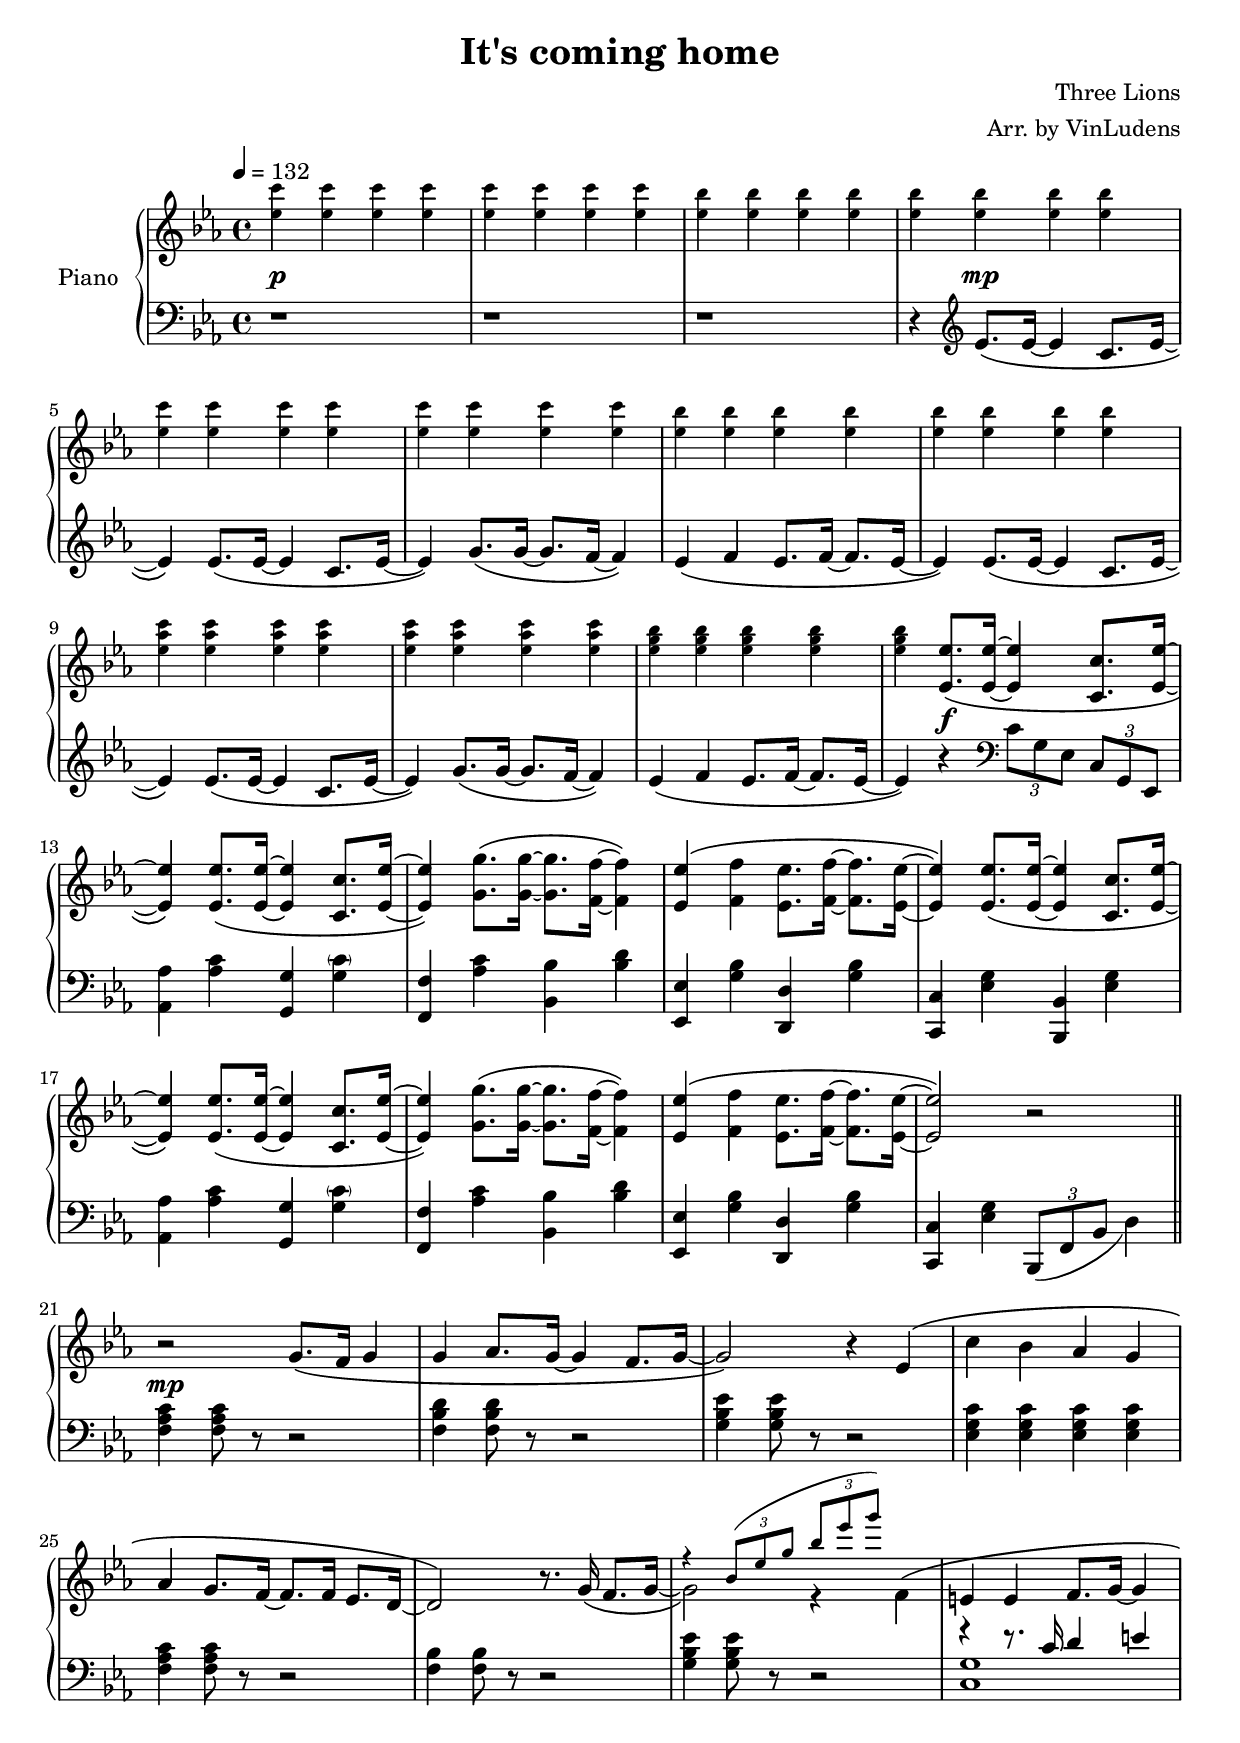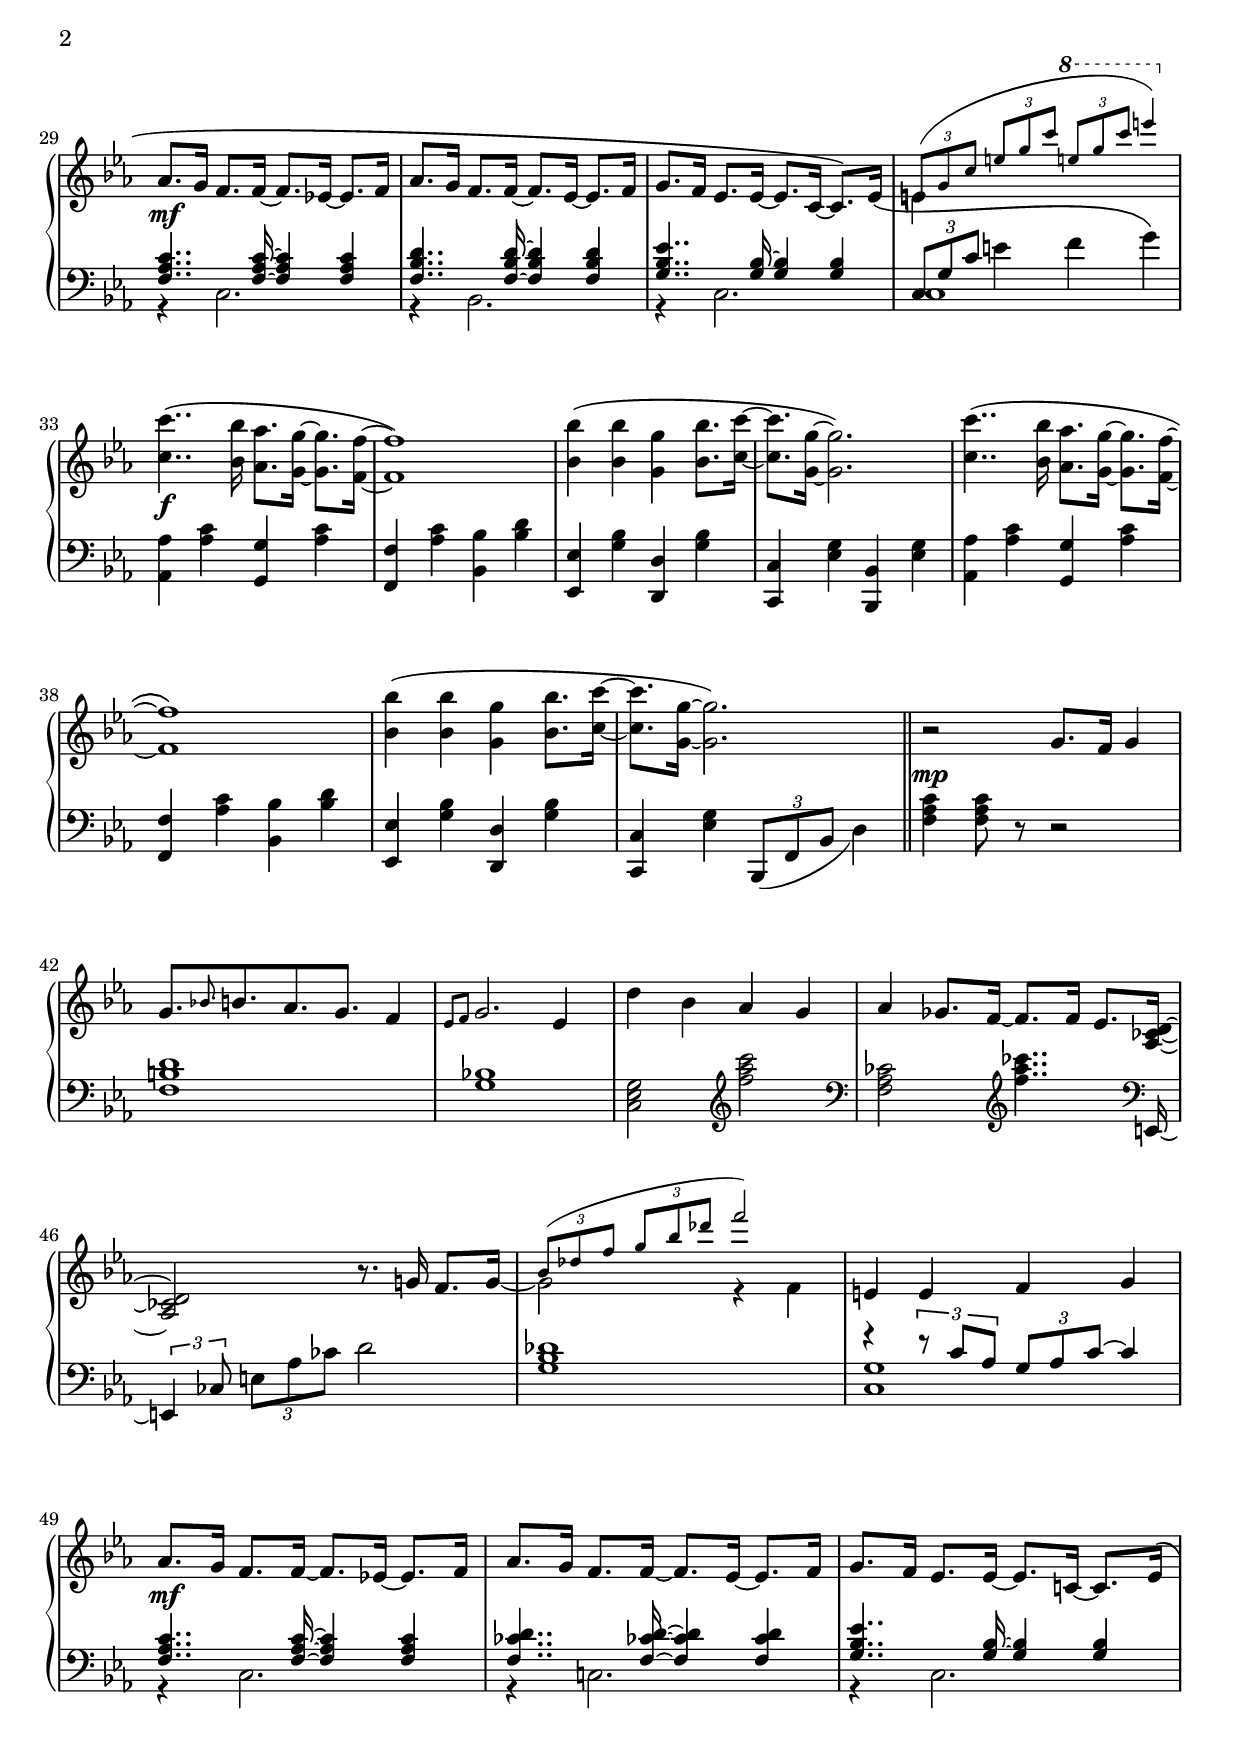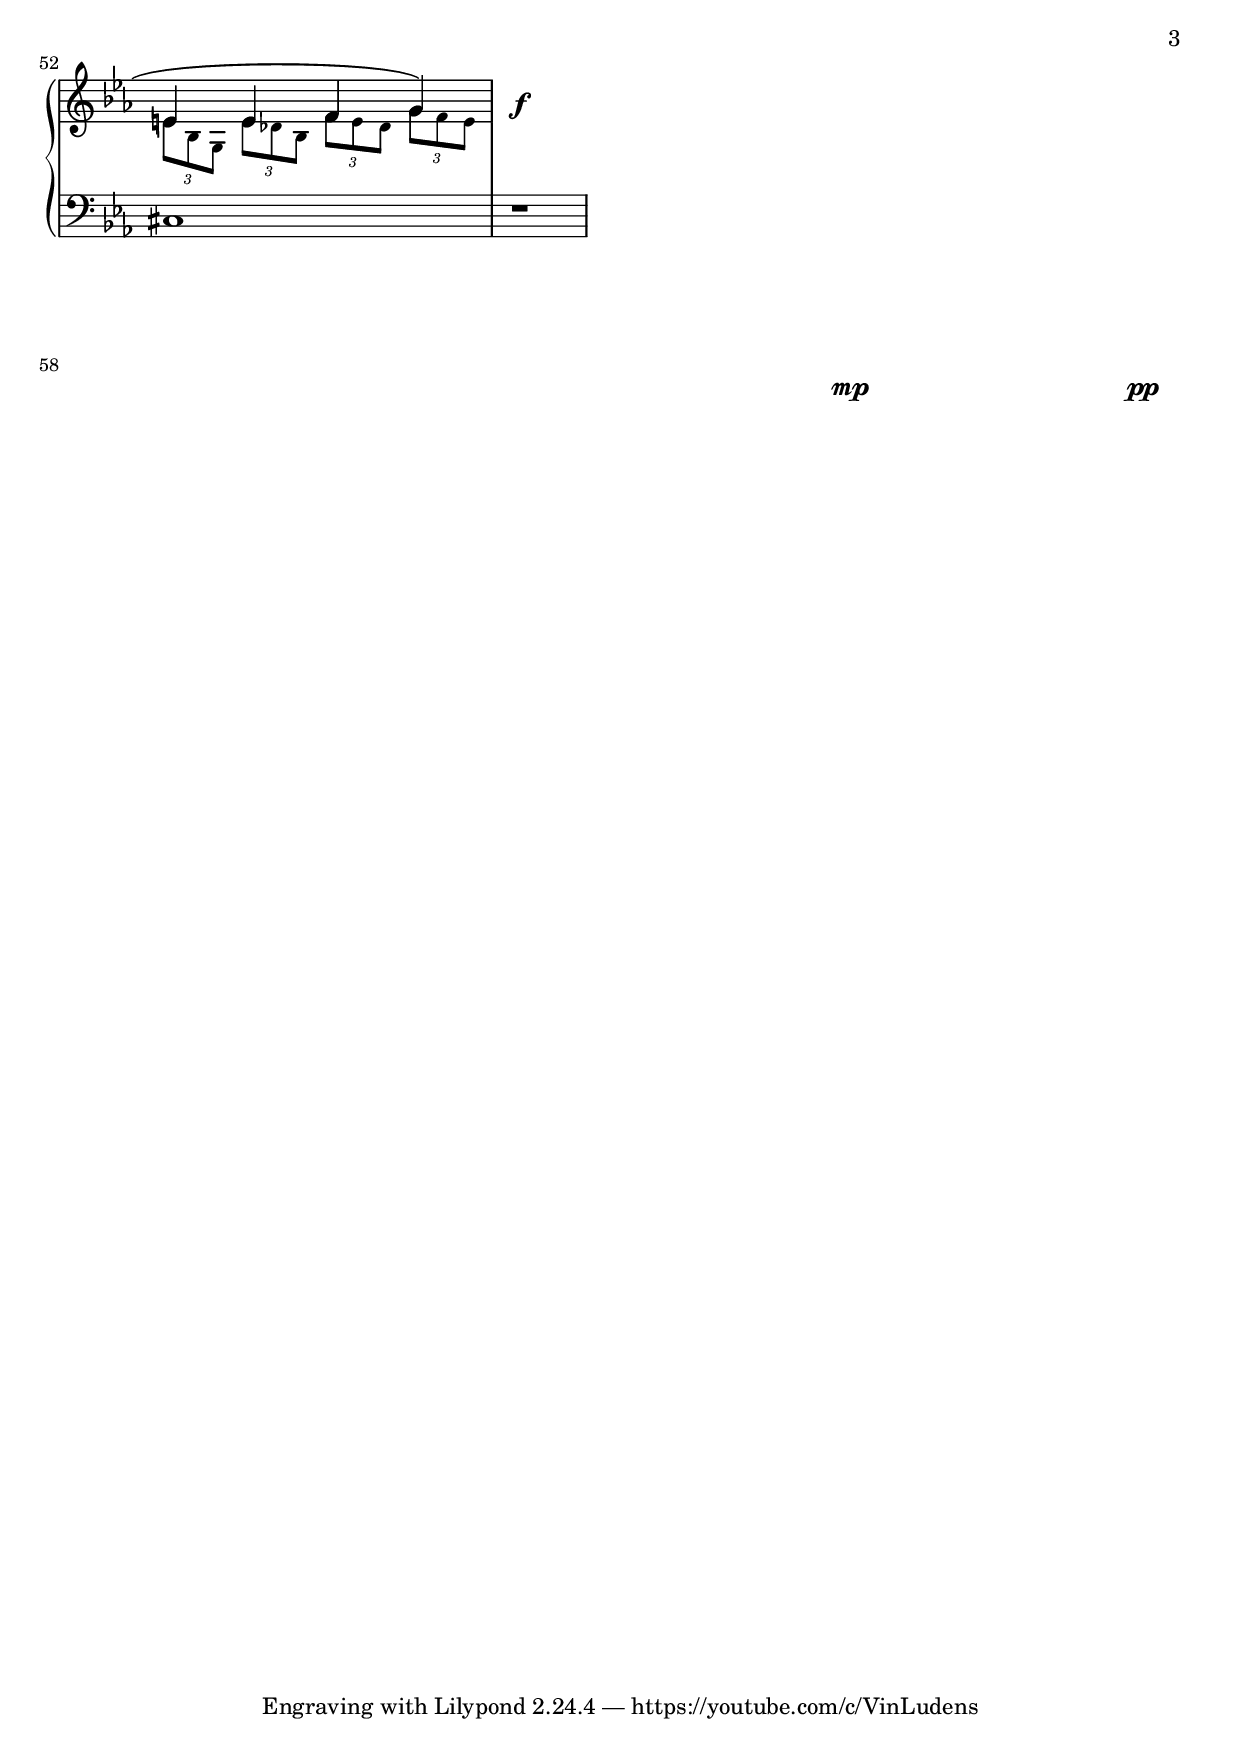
\version "2.22.1"

\header {
  title = "It's coming home"
  %instrument = "Piano"
  composer = "Three Lions"
  arranger = "Arr. by VinLudens"
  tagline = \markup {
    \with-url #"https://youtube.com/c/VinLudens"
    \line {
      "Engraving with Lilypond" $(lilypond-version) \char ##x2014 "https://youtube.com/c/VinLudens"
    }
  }
}

%#(set-global-staff-size 20)
%showLastLength = R1 * 10

\paper {
  #(set-paper-size "a4")
}

\include "global.ly"
\version "2.22.1"
\include "global.ly"

right = \absolute {
  \global
  \tempo 4=132

  \tiny <es'' c'''>4 q q q |
  q q q q |
  <es'' bes''>4 q q q |
  q q q q |
  <es'' c'''>4 q q q |
  q q q q |
  <es'' bes''>4 q q q |
  q q q q |
  <es'' as'' c'''>4 q q q |
  q q q q |
  <es'' g'' bes''>4 q q q |

  q \normalsize <es' es''>8.\( <es' es''>16 ~ 4 <c' c''>8. <es' es''>16 ~ |
  4\) <es' es''>8.\( <es' es''>16 ~ 4 <c' c''>8. <es' es''>16 ~ |
  4\) <g' g''>8.\( <g' g''>16 ~ 8. <f' f''>16 ~ 4\) |
  <es' es''>4\( <f' f''> <es' es''>8. <f' f''>16 ~ 8. <es' es''>16 ~ |
  4\) <es' es''>8.\( <es' es''>16 ~ 4 <c' c''>8. <es' es''>16 ~ |
  4\) <es' es''>8.\( <es' es''>16 ~ 4 <c' c''>8. <es' es''>16 ~ |
  4\) <g' g''>8.\( <g' g''>16 ~ 8. <f' f''>16 ~ 4\) |
  <es' es''>4\( <f' f''> <es' es''>8. <f' f''>16 ~ 8. <es' es''>16 ~ |
  q2\) r2 |

  \bar "||"

  r2 g'8.\( f'16 g'4 |
  g' as'8. g'16 ~ 4 f'8. g'16 ~ |
  2\) r4 es'\( |
  c''4 bes' as' g' |
  as'4 g'8. f'16 ~ 8. f'16 es'8. d'16 ~ |
  2\) r8. g'16_\( f'8. g'16 ~ |
  << { \voiceTwo
      g'2\) r4 f'^\( |
    }
    \new Voice { \voiceOne\tiny
      r4 \tuplet 3/2 4 { bes'8( es'' g'' bes'' es''' g''') }
    }
  >> \oneVoice
  e'4 e' f'8. g'16 ~ 4 |
  as'8. g'16 f'8. 16 ~ 8. es'16 ~ 8. f'16 |
  as'8. g'16 f'8. 16 ~ 8. es'16 ~ 8. f'16 |
  g'8. f'16 es'8. 16 ~ 8. c'16 ~ 8.\) \shape #'((-1 . -2.5) (-2 . -6) (0 . 2) (0 . 0)) PhrasingSlur es'16-\( |
  << { \voiceTwo
      e'4 \change Staff = "left" e' f' g'^\) | \change Staff = "right"
    }
    \new Voice { \voiceOne \tiny
      \shape #'((0 . -0.5) (0 . 2) (0 . 1) (0 . -1.7)) Slur
      \tuplet 3/2 4 { e'8( g' c'' e'' g'' c''' \ottava 1 e''' g''' c'''' }  e''''4) \ottava 0 |
    }
  >> \oneVoice





  <c'' c'''>4..\( <bes' bes''>16 <as' as''>8. <g' g''>16 ~ q8. <f' f''>16 ~ |
  q1\) |
  <bes' bes''>4\( <bes' bes''> <g' g''> <bes' bes''>8. <c'' c'''>16 ~ |
  8. <g' g''>16 ~ q2.\) |
  <c'' c'''>4..\( <bes' bes''>16 <as' as''>8. <g' g''>16 ~ q8. <f' f''>16 ~ |
  q1\) |
  <bes' bes''>4\( <bes' bes''> <g' g''> <bes' bes''>8. <c'' c'''>16 ~ |
  8. <g' g''>16 ~ q2.\) |


  \bar "||"

  r2 g'8. f'16 g'4 |
  g'8. \grace bes' b' as' g'8. f'4 |
  \grace { es'8 f' } g'2. es'4 |
  d''4 bes' as' g' |
  as'4 ges'8. f'16 ~ 8. f'16 es'8. <as ces' d'>16 ~ |
  q2 r8. g'16 f'8. g'16 ~ |
  << { \voiceTwo
      g'2 r4 f'4 |
    }
    \new Voice { \voiceOne \tiny
      \tuplet 3/2 4 { bes'8( des'' f'' g'' bes'' des''' } f'''2) |
    }
  >> \oneVoice
  e'4 e' f' g' |
  as'8. g'16 f'8. 16 ~ 8. es'16 ~ 8. f'16 |
  as'8. g'16 f'8. 16 ~ 8. es'16 ~ 8. f'16 |
  g'8. f'16 es'8. 16 ~ 8. c'16 ~ 8. es'16^\( |
  << { \voiceOne
      e'4 e' f' g'^\) |
    }
    \new Voice { \voiceTwo \tiny
      \tuplet 3/2 4 { e'8 bes g e' des' bes f' e' des' g' f' e' } |
    }
  >> \oneVoice




%}
}

\version "2.22.1"
\include "global.ly"

left = \absolute {
  \global


  r1 |
  r1 |
  r1 |
  r4 \clef "treble" es'8.\( es'16 ~ 4 c'8. es'16 ~ |
  4\) es'8.\( es'16 ~ 4 c'8. es'16 ~ |
  4\) g'8.\( g'16 ~ 8. f'16 ~ 4\) |
  es'4\( f' es'8. f'16 ~ 8. es'16 ~ |
  4\) es'8.\( es'16 ~ 4 c'8. es'16 ~ |
  4\) es'8.\( es'16 ~ 4 c'8. es'16 ~ |
  4\) g'8.\( g'16 ~ 8. f'16 ~ 4\) |
  es'4\( f' es'8. f'16 ~ 8. es'16 ~ |

  4\) r4 \clef "bass" \tuplet 3/2 4 { c'8 g es c g, es, } |
  <as, as>4 <as c'> <g, g> <g \parenthesize c'> |
  <f, f> <as c'> <bes, bes> <bes d'> |
  <es, es> <g bes> <d, d> <g bes> |
  <c, c> <es g> <bes,, bes,> <es g> |
  <as, as>4 <as c'> <g, g> <g \parenthesize c'> |
  <f, f> <as c'> <bes, bes> <bes d'> |
  <es, es> <g bes> <d, d> <g bes> |
  <c, c> <es g> \tuplet 3/2 { bes,,8_( f, bes, } d4) |

  \bar "||"

  <f as c'>4 q8 r r2 |
  <f bes d'>4 q8 r r2 |
  <g bes es'>4 q8 r r2 |
  <es g c'>4 q q q |
  <f as c'>4 q8 r r2 |
  <f bes>4 q8 r r2 |

  <g bes es'>4 q8 r r2 |




  << { \voiceOne
      r4 r8. c'16 d'4 e' |
      <f as c'>4.. q16 ~ 4 q |
      <f bes d'>4.. q16 ~ 4 q |
      <g bes es'>4.. <g bes>16 ~ 4 q |

      \tuplet 3/2 { c8 g c' }
    }
    \new Voice { \voiceTwo
      <c g>1 |
      r4 c2. |
      r4 bes,2. |
      r4 c2. |
      c1 |
    }
  >> \oneVoice


  <as, as>4 <as c'> <g, g> <as c'> |
  <f, f>4 <as c'> <bes, bes> <bes d'> |
  <es, es>4 <g bes> <d, d> <g bes> |
  <c, c>4 <es g> <bes,, bes,> <es g> |
  <as, as>4 <as c'> <g, g> <as c'> |
  <f, f>4 <as c'> <bes, bes> <bes d'> |
  <es, es>4 <g bes> <d, d> <g bes> |
  <c, c>4 <es g> \tuplet 3/2 { bes,,8_( f, bes, } d4) |


  \bar "||"

  <f as c'>4 q8 r r2 |
  <f b d'>1 |
  <g bes>1 |
  <c es g>2 \clef "treble" <f'' as'' c'''> | \clef "bass"
  <f as ces'>2 \clef "treble" <f'' as'' ces'''>4.. \clef "bass" e,16 ~ |
  \tuplet 3/2 4 { e,4 ces8 e8 as ces'} d'2 |

  <g bes des'>1 |




  << { \voiceOne
      r4 \tuplet 3/2 4 { r8 c' as g as c'8 } ~ 4 |
      <f as c'>4.. q16 ~ 4 q |
      <f ces' d'>4.. q16 ~ 4 q |
      <g bes es'>4.. <g bes>16 ~ 4 q |

      s1 | %\tuplet 3/2 { c8 g c' }
    }
    \new Voice { \voiceTwo
      <c g>1 |
      r4 c2. |
      r4 c2. |
      r4 c2. |
      cis1 |
    }
  >> \oneVoice
r

%}
}

\version "2.22.1"
\include "global.ly"

crescPoco = \tweak DynamicText.self-alignment-X #LEFT 
        #(make-dynamic-script (markup #:normal-text #:italic "cresc. poco a poco"))

rit = \tweak DynamicText.self-alignment-X #LEFT #(make-dynamic-script
  (markup #:normal-text #:italic "rit."))

rall = \tweak DynamicText.self-alignment-X #LEFT #(make-dynamic-script
  (markup #:normal-text #:italic "rall."))

dynamics = {
  \global
  % allow text in the dynamics block to be centered vertically
  % \override TextScript.extra-offset = #'(0 . 1)

  s1\p | s1 | s1 |
  s4 s2.\mp | s1 | s1 | s1 | s1 | s1 | s1 | s1 |
  s4 s2.\f | s1 | s1 | s1 | s1 | s1 | s1 | s1 | s1 |
  s1\mp | s1 | s1 | s1 | s1 | s1 | s1 | s1 |
  s1\mf | s1 | s1 | s1 |
  s1\f | s1 | s1 | s1 | s1 | s1 | s1 | s1 |
  s1\mp | s1 | s1 | s1 | s1 | s1 | s1 | s1 |
  s1\mf | s1 | s1 | s1 |
  s1\f | s1 | s1 | s1 | s1 | s1 | s1 | s1 | s1 | s1 |
  s1\mp | s1 |
  s2 s2\pp |

%}
}


\score {
  \new PianoStaff \with {
    instrumentName = "Piano"
  } << \accidentalStyle piano
    \new Staff = "right" \with {
      midiInstrument = "acoustic grand"
    } \right
    \new Dynamics = "Dynamics" \dynamics
    \new Staff = "left" \with {
      midiInstrument = "acoustic grand"
    } { \clef bass \left }
  >>
  \layout { }
  \midi {
    %\tempo 4=80
    \set Staff.midiMaximumVolume = #0.7
  }
}
